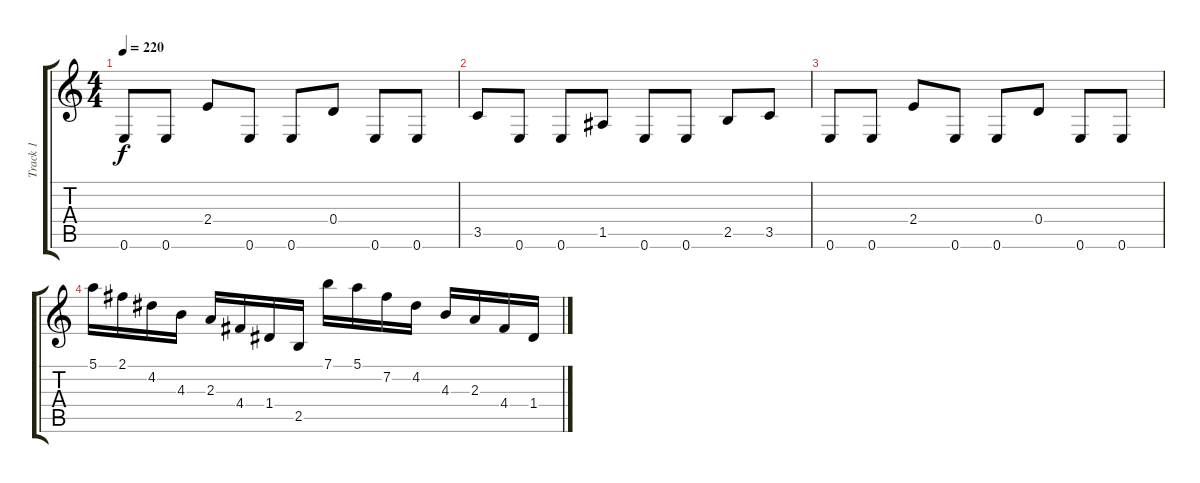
\track ("Track 1" "Track 1") {instrument overdrivenguitar}
\staff {score tabs}
\tuning (E4 B3 G3 D3 A2 E2) {hide}
\ts (4 4)
\tempo 220
\clef g2
\ks c
0.6.8{dy f} 0.6.8 2.4.8 0.6.8 0.6.8 0.4.8 0.6.8 0.6.8 |
3.5.8 0.6.8 0.6.8 1.5.8 0.6.8 0.6.8 2.5.8 3.5.8 |
0.6.8 0.6.8 2.4.8 0.6.8 0.6.8 0.4.8 0.6.8 0.6.8 |
5.1.16 2.1.16 4.2.16 4.3.16 2.3.16 4.4.16 1.4.16 2.5.16 7.1.16 5.1.16 7.2.16 4.2.16 4.3.16 2.3.16 4.4.16 1.4.16
